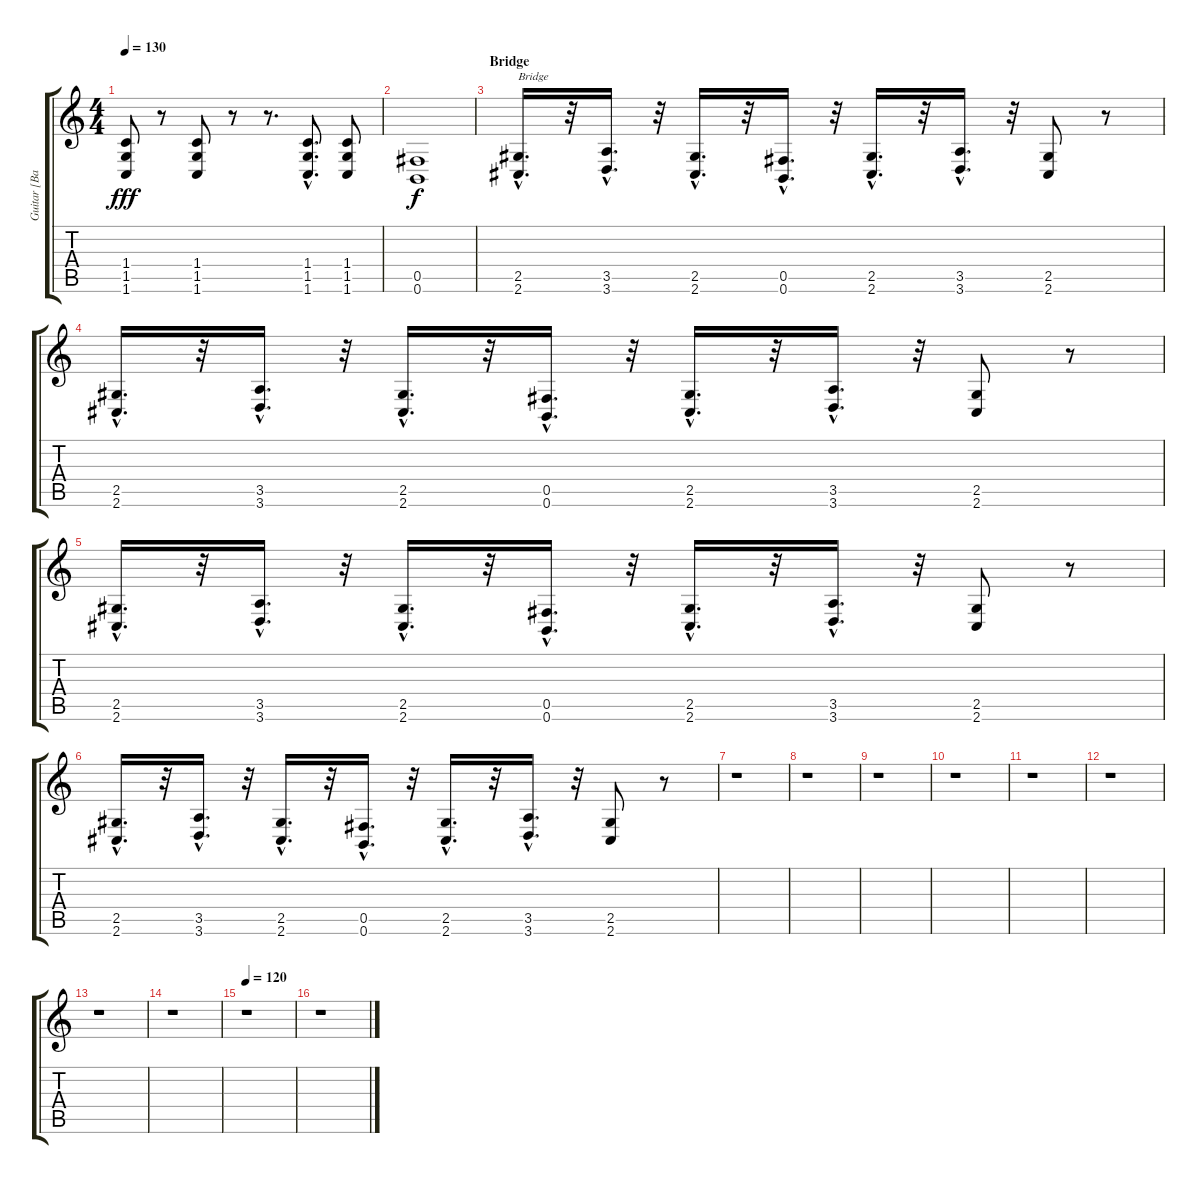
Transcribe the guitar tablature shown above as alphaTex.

\track ("Guitar [Back Up]" "Guitar [Ba") {instrument distortionguitar}
\staff {score tabs}
\tuning (Db4 Ab3 E3 B2 Gb2 B1) {hide}
\ts (4 4)
\tempo 130
\clef g2
\ks c
(1.4 1.5 1.6).8{dy fff} r.8 (1.4 1.5 1.6).8 r.8 r.8{d} (1.4{hac} 1.5{hac} 1.6{hac}).8{d} (1.4 1.5 1.6).8 |
(0.5 0.6).1{dy f} |
\section ("" "Bridge")
(2.5{hac} 2.6{hac}).16{d txt "Bridge"} r.32 (3.5{hac} 3.6{hac}).16{d} r.32 (2.5{hac} 2.6{hac}).16{d} r.32 (0.5{hac} 0.6{hac}).16{d} r.32 (2.5{hac} 2.6{hac}).16{d} r.32 (3.5{hac} 3.6{hac}).16{d} r.32 (2.5 2.6).8 r.8 |
(2.5{hac} 2.6{hac}).16{d} r.32 (3.5{hac} 3.6{hac}).16{d} r.32 (2.5{hac} 2.6{hac}).16{d} r.32 (0.5{hac} 0.6{hac}).16{d} r.32 (2.5{hac} 2.6{hac}).16{d} r.32 (3.5{hac} 3.6{hac}).16{d} r.32 (2.5 2.6).8 r.8 |
(2.5{hac} 2.6{hac}).16{d} r.32 (3.5{hac} 3.6{hac}).16{d} r.32 (2.5{hac} 2.6{hac}).16{d} r.32 (0.5{hac} 0.6{hac}).16{d} r.32 (2.5{hac} 2.6{hac}).16{d} r.32 (3.5{hac} 3.6{hac}).16{d} r.32 (2.5 2.6).8 r.8 |
(2.5{hac} 2.6{hac}).16{d} r.32 (3.5{hac} 3.6{hac}).16{d} r.32 (2.5{hac} 2.6{hac}).16{d} r.32 (0.5{hac} 0.6{hac}).16{d} r.32 (2.5{hac} 2.6{hac}).16{d} r.32 (3.5{hac} 3.6{hac}).16{d} r.32 (2.5 2.6).8 r.8 |
r.1 |
r.1 |
r.1 |
r.1 |
r.1 |
r.1 |
r.1 |
r.1 |
\tempo 120
r.1 |
r.1
